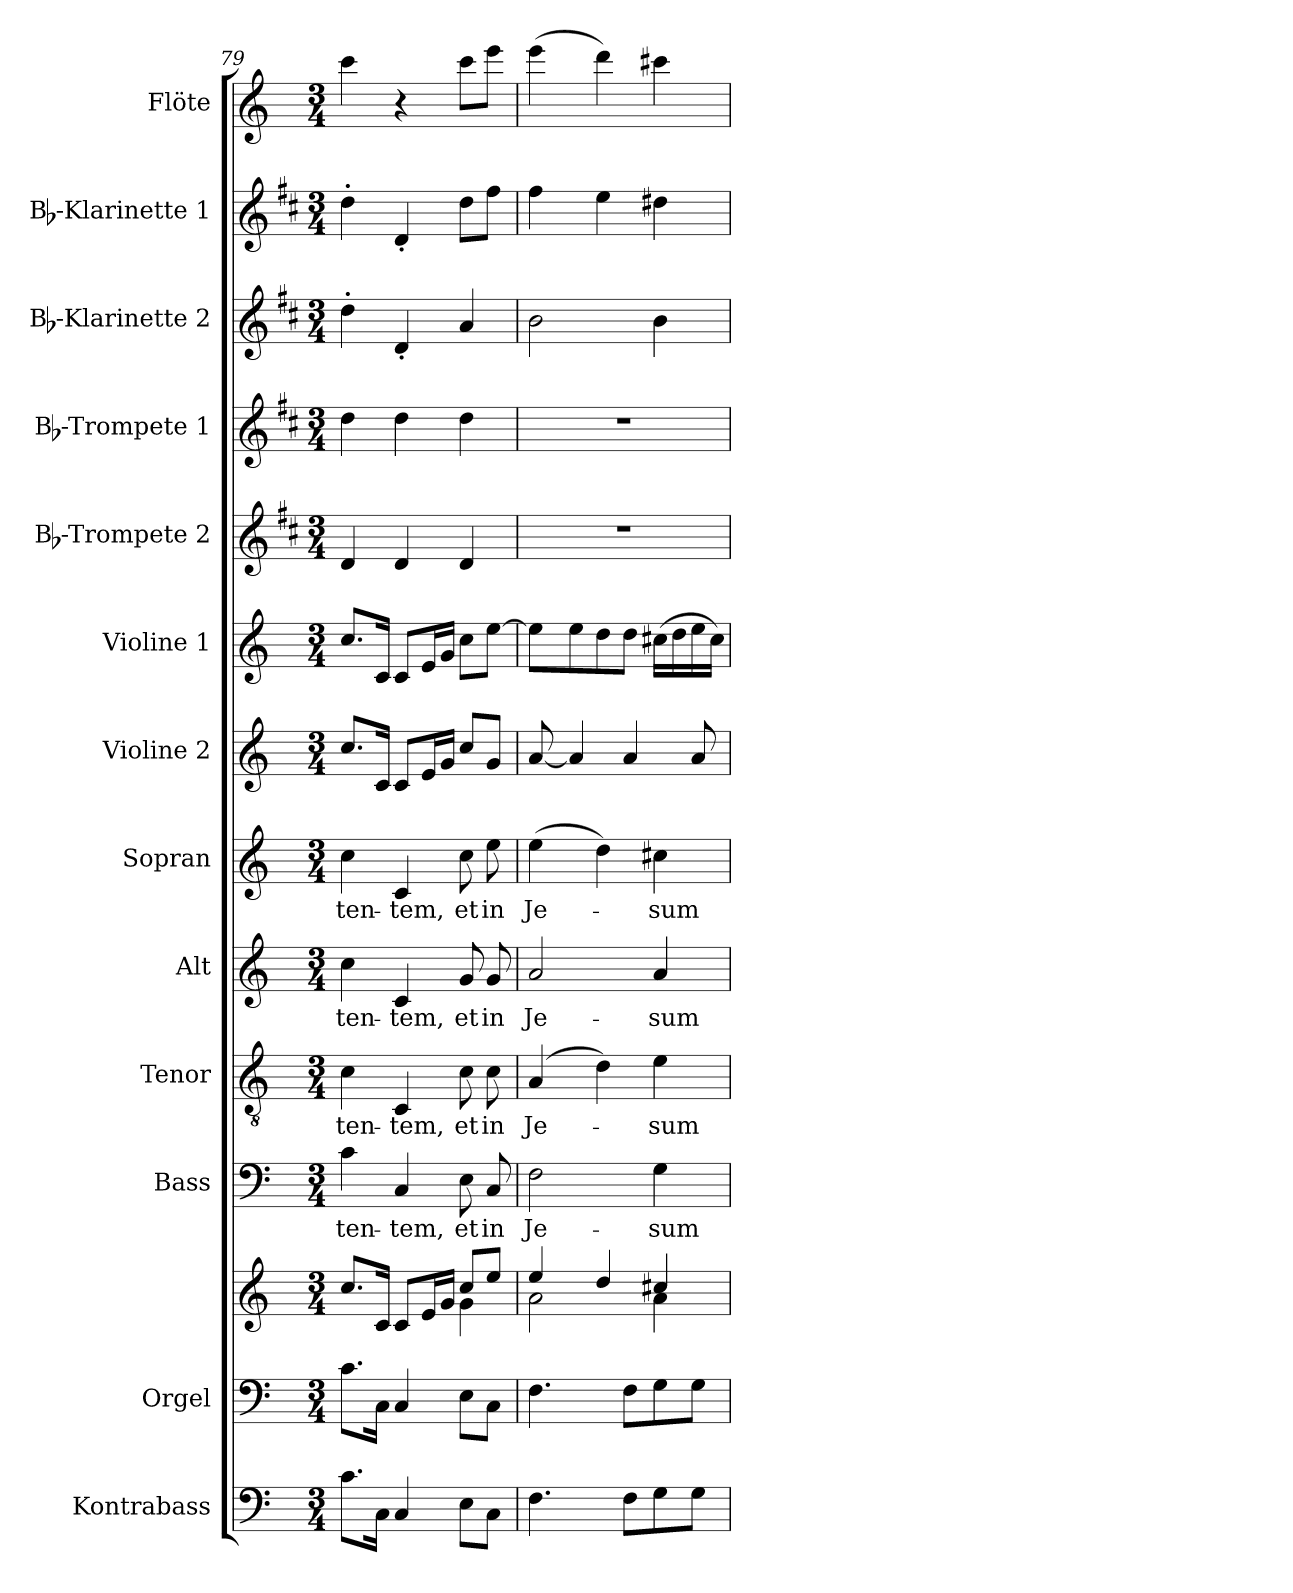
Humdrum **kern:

**kern	**kern	**kern	**kern	**text	**kern	**text	**kern	**text	**kern	**text	**kern	**kern	**kern	**kern	**kern	**kern	**kern
*part13	*part12	*part12	*part11	*part11	*part10	*part10	*part9	*part9	*part8	*part8	*part7	*part6	*part5	*part4	*part3	*part2	*part1
*staff14	*staff13	*staff12	*staff11	*staff11	*staff10	*staff10	*staff9	*staff9	*staff8	*staff8	*staff7	*staff6	*staff5	*staff4	*staff3	*staff2	*staff1
*I"Kontrabass	*I"Orgel	*	*I"Bass	*	*I"Tenor	*	*I"Alt	*	*I"Sopran	*	*I"Violine 2	*I"Violine 1	*I"Bb-Trompete 2	*I"Bb-Trompete 1	*I"Bb-Klarinette 2	*I"Bb-Klarinette 1	*I"Flöte
*I'Kb.	*I'Org.	*	*I'B.	*	*I'T.	*	*I'A.	*	*I'S.	*	*I'Vl. 2	*I'Vl. 1	*I'Bb Trp. 2	*I'Bb Trp. 1	*I'Bb Kl. 2	*I'Bb Kl. 1	*I'Fl.
*clefF4	*clefF4	*clefG2	*clefF4	*	*clefGv2	*	*clefG2	*	*clefG2	*	*clefG2	*clefG2	*clefG2	*clefG2	*clefG2	*clefG2	*clefG2
*ITrd7c12	*	*	*	*	*	*	*	*	*	*	*	*	*ITrd1c2	*ITrd1c2	*ITrd1c2	*ITrd1c2	*
*k[]	*k[]	*k[]	*k[]	*	*k[]	*	*k[]	*	*k[]	*	*k[]	*k[]	*k[]	*k[]	*k[]	*k[]	*k[]
*C:	*C:	*C:	*C:	*	*C:	*	*C:	*	*C:	*	*C:	*C:	*C:	*C:	*C:	*C:	*C:
*M3/4	*M3/4	*M3/4	*M3/4	*	*M3/4	*	*M3/4	*	*M3/4	*	*M3/4	*M3/4	*M3/4	*M3/4	*M3/4	*M3/4	*M3/4
=79	=79	=79	=79	=79	=79	=79	=79	=79	=79	=79	=79	=79	=79	=79	=79	=79	=79
*	*	*^	*	*	*	*	*	*	*	*	*	*	*	*	*	*	*
!	!	!	!	!	!LO:LY:b	!	!LO:LY:b	!	!LO:LY:b	!	!LO:LY:b	!	!	!	!	!	!	!
8.C\L	8.c\L	8.cc/L	2ryy	4c\	-ten-	4c\	-ten-	4cc\	-ten-	4cc\	-ten-	8.cc/L	8.cc/L	4c/	4cc\	4cc'>\	4cc'>\	4ccc\
16CC\Jk	16C\Jk	16c/Jk	.	.	.	.	.	.	.	.	.	16c/Jk	16c/Jk	.	.	.	.	.
!	!	!	!	!	!LO:LY:b	!	!LO:LY:b	!	!LO:LY:b	!	!LO:LY:b	!	!	!	!	!	!	!
4CC/	4C/	8c/L	.	4C/	-tem,	4C/	-tem,	4c/	-tem,	4c/	-tem,	8c/L	8c/L	4c/	4cc\	4c'</	4c'</	4r
.	.	16e/L	.	.	.	.	.	.	.	.	.	16e/L	16e/L	.	.	.	.	.
.	.	16g/JJ	.	.	.	.	.	.	.	.	.	16g/JJ	16g/JJ	.	.	.	.	.
!	!	!	!	!	!LO:LY:b	!	!LO:LY:b	!	!LO:LY:b	!	!LO:LY:b	!	!	!	!	!	!	!
8EE\L	8E\L	8cc/L	4g\	8E\	et	8c\	et	8g/	et	8cc\	et	8cc/L	8cc\L	4c/	4cc\	4g/	8cc\L	8ccc\L
!	!	!	!	!	!LO:LY:b	!	!LO:LY:b	!	!LO:LY:b	!	!LO:LY:b	!	!	!	!	!	!	!
8CC\J	8C\J	8ee/J	.	8C/	in	8c\	in	8g/	in	8ee\	in	8g/J	[8ee\J	.	.	.	8ee\J	8eee\J
=80	=80	=80	=80	=80	=80	=80	=80	=80	=80	=80	=80	=80	=80	=80	=80	=80	=80	=80
!	!	!	!	!	!LO:LY:b	!	!LO:LY:b	!	!LO:LY:b	!	!LO:LY:b	!	!	!	!	!	!	!
4.FF\	4.F\	4ee/	2a\	2F\	Je-	(4A/	Je-	2a/	Je-	(>4ee\	Je-	[8a/	8ee\L]	2.r	2.r	2a\	4ee\	(>4eee\
.	.	.	.	.	.	.	.	.	.	.	.	4a/]	8ee\	.	.	.	.	.
.	.	4dd/	.	.	.	4d\)	.	.	.	4dd\)	.	.	8dd\	.	.	.	4dd\	4ddd\)
8FF\L	8F\L	.	.	.	.	.	.	.	.	.	.	4a/	8dd\J	.	.	.	.	.
!	!	!	!	!	!LO:LY:b	!	!LO:LY:b	!	!LO:LY:b	!	!LO:LY:b	!	!	!	!	!	!	!
8GG\	8G\	4cc#X/	4a\	4G\	-sum	4e\	-sum	4a/	-sum	4cc#X\	-sum	.	(>16cc#X\LL	.	.	4a\	4cc#X\	4ccc#X\
.	.	.	.	.	.	.	.	.	.	.	.	.	16dd\	.	.	.	.	.
8GG\J	8G\J	.	.	.	.	.	.	.	.	.	.	8a/	16ee\	.	.	.	.	.
.	.	.	.	.	.	.	.	.	.	.	.	.	16cc#\JJ)	.	.	.	.	.
*	*	*v	*v	*	*	*	*	*	*	*	*	*	*	*	*	*	*	*
=	=	=	=	=	=	=	=	=	=	=	=	=	=	=	=	=	=
*-	*-	*-	*-	*-	*-	*-	*-	*-	*-	*-	*-	*-	*-	*-	*-	*-	*-
